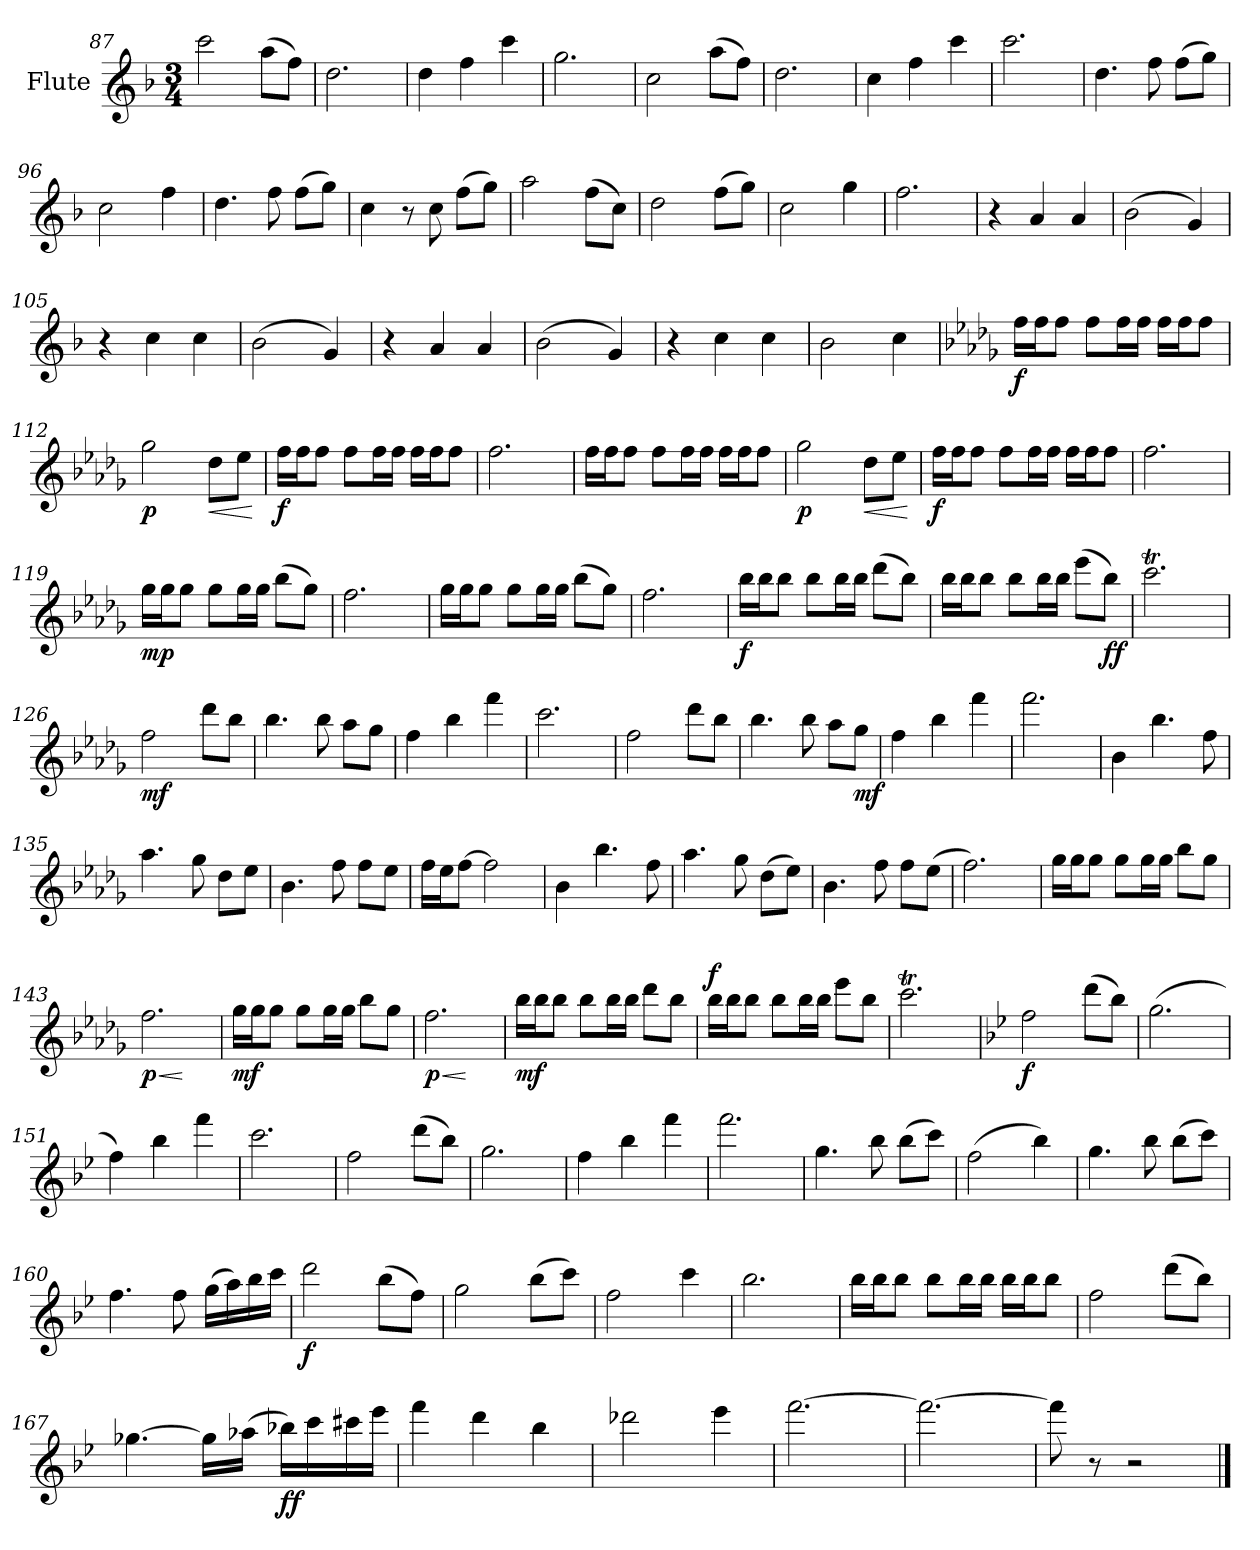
**kern	**dynam
*part1	*part1
*staff1	*staff1
*I"Flute	*
*I'Fl	*
*clefG2	*
*k[b-]	*
*F:	*
*M3/4	*
=87	=87
2ccc\	.
(8aa\L	.
8ff\J)	.
=88	=88
2.dd\	.
=89	=89
4dd\	.
4ff\	.
4ccc\	.
=90	=90
2.gg\	.
=91	=91
2cc\	.
(8aa\L	.
8ff\J)	.
=92	=92
2.dd\	.
=93	=93
4cc\	.
4ff\	.
4ccc\	.
=94	=94
2.ccc\	.
=95	=95
4.dd\	.
8ff\	.
(8ff\L	.
8gg\J)	.
!!LO:LB:g=z
=96	=96
2cc\	.
4ff\	.
=97	=97
4.dd\	.
8ff\	.
(8ff\L	.
8gg\J)	.
=98	=98
4cc\	.
8r	.
8cc\	.
(8ff\L	.
8gg\J)	.
=99	=99
2aa\	.
(8ff\L	.
8cc\J)	.
=100	=100
2dd\	.
(8ff\L	.
8gg\J)	.
=101	=101
2cc\	.
4gg\	.
=102	=102
2.ff\	.
=103	=103
4r	.
4a/	.
4a/	.
=104	=104
(2b-\	.
4g/)	.
=105	=105
4r	.
4cc\	.
4cc\	.
=106	=106
(2b-\	.
4g/)	.
=107	=107
4r	.
4a/	.
4a/	.
!!LO:LB:g=z
=108	=108
(2b-\	.
4g/)	.
=109	=109
4r	.
4cc\	.
4cc\	.
=110	=110
2b-\	.
4cc\	.
=111	=111
*k[b-e-a-d-g-]	*
*D-:	*
!	!LO:DY:b
16ff\LL	f
16ff\J	.
8ff\J	.
8ff\L	.
16ff\L	.
16ff\JJ	.
16ff\LL	.
16ff\J	.
8ff\J	.
=112	=112
!	!LO:DY:b
2gg-\	p
!	!LO:HP:b
8dd-\L	<
8ee-\J	.
.	[
=113	=113
!	!LO:DY:b
16ff\LL	f
16ff\J	.
8ff\J	.
8ff\L	.
16ff\L	.
16ff\JJ	.
16ff\LL	.
16ff\J	.
8ff\J	.
=114	=114
2.ff\	.
!!LO:LB:g=z
=115	=115
16ff\LL	.
16ff\J	.
8ff\J	.
8ff\L	.
16ff\L	.
16ff\JJ	.
16ff\LL	.
16ff\J	.
8ff\J	.
=116	=116
!	!LO:DY:b
2gg-\	p
!	!LO:HP:b
8dd-\L	<
8ee-\J	.
.	[
=117	=117
!	!LO:DY:b
16ff\LL	f
16ff\J	.
8ff\J	.
8ff\L	.
16ff\L	.
16ff\JJ	.
16ff\LL	.
16ff\J	.
8ff\J	.
=118	=118
2.ff\	.
=119	=119
!	!LO:DY:b
16gg-\LL	mp
16gg-\J	.
8gg-\J	.
8gg-\L	.
16gg-\L	.
16gg-\JJ	.
(8bb-\L	.
8gg-\J)	.
=120	=120
2.ff\	.
!!LO:LB:g=z
=121	=121
16gg-\LL	.
16gg-\J	.
8gg-\J	.
8gg-\L	.
16gg-\L	.
16gg-\JJ	.
(8bb-\L	.
8gg-\J)	.
=122	=122
2.ff\	.
=123	=123
!	!LO:DY:b
16bb-\LL	f
16bb-\J	.
8bb-\J	.
8bb-\L	.
16bb-\L	.
16bb-\JJ	.
(8ddd-\L	.
8bb-\J)	.
=124	=124
16bb-\LL	.
16bb-\J	.
8bb-\J	.
8bb-\L	.
16bb-\L	.
16bb-\JJ	.
(8eee-\L	.
!	!LO:DY:b
8bb-\J)	ff
=125	=125
2.ccct\	.
=126	=126
!	!LO:DY:b
2ff\	mf
8ddd-\L	.
8bb-\J	.
=127	=127
4.bb-\	.
8bb-\	.
8aa-\L	.
8gg-\J	.
=128	=128
4ff\	.
4bb-\	.
4fff\	.
!!LO:LB:g=z
=129	=129
2.ccc\	.
=130	=130
2ff\	.
8ddd-\L	.
8bb-\J	.
=131	=131
4.bb-\	.
8bb-\	.
8aa-\L	.
!	!LO:DY:b
8gg-\J	mf
=132	=132
4ff\	.
4bb-\	.
4fff\	.
=133	=133
2.fff\	.
=134	=134
4b-\	.
4.bb-\	.
8ff\	.
=135	=135
4.aa-\	.
8gg-\	.
8dd-\L	.
8ee-\J	.
=136	=136
4.b-\	.
8ff\	.
8ff\L	.
8ee-\J	.
=137	=137
16ff\LL	.
16ee-\J	.
[8ff\J	.
2ff\]	.
=138	=138
4b-\	.
4.bb-\	.
8ff\	.
!!LO:LB:g=z
=139	=139
4.aa-\	.
8gg-\	.
(8dd-\L	.
8ee-\J)	.
=140	=140
4.b-\	.
8ff\	.
8ff\L	.
(8ee-\J	.
=141	=141
2.ff\)	.
=142	=142
16gg-\LL	.
16gg-\J	.
8gg-\J	.
8gg-\L	.
16gg-\L	.
16gg-\JJ	.
8bb-\L	.
8gg-\J	.
=143	=143
!	!LO:HP:b
!	!LO:DY:n=1:b
2.ff\	< p
.	[
=144	=144
!	!LO:DY:b
16gg-\LL	mf
16gg-\J	.
8gg-\J	.
8gg-\L	.
16gg-\L	.
16gg-\JJ	.
8bb-\L	.
8gg-\J	.
=145	=145
!	!LO:HP:b
!	!LO:DY:n=1:b
2.ff\	< p
.	[
=146	=146
!	!LO:DY:b
16bb-\LL	mf
16bb-\J	.
8bb-\J	.
8bb-\L	.
16bb-\L	.
16bb-\JJ	.
8ddd-\L	.
8bb-\J	.
!!LO:LB:g=z
=147	=147
!	!LO:DY:a
16bb-\LL	f
16bb-\J	.
8bb-\J	.
8bb-\L	.
16bb-\L	.
16bb-\JJ	.
8eee-\L	.
8bb-\J	.
=148	=148
2.ccct\	.
=149	=149
*k[b-e-]	*
*B-:	*
!	!LO:DY:b
2ff\	f
(8ddd\L	.
8bb-\J)	.
=150	=150
(2.gg\	.
=151	=151
4ff\)	.
4bb-\	.
4fff\	.
=152	=152
2.ccc\	.
=153	=153
2ff\	.
(8ddd\L	.
8bb-\J)	.
=154	=154
2.gg\	.
=155	=155
4ff\	.
4bb-\	.
4fff\	.
=156	=156
2.fff\	.
!!LO:LB:g=z
=157	=157
4.gg\	.
8bb-\	.
(8bb-\L	.
8ccc\J)	.
=158	=158
(2ff\	.
4bb-\)	.
=159	=159
4.gg\	.
8bb-\	.
(8bb-\L	.
8ccc\J)	.
=160	=160
4.ff\	.
8ff\	.
(16gg\LL	.
16aa\)	.
16bb-\	.
16ccc\JJ	.
=161	=161
!	!LO:DY:b
2ddd\	f
(8bb-\L	.
8ff\J)	.
=162	=162
2gg\	.
(8bb-\L	.
8ccc\J)	.
=163	=163
2ff\	.
4ccc\	.
=164	=164
2.bb-\	.
=165	=165
16bb-\LL	.
16bb-\J	.
8bb-\J	.
8bb-\L	.
16bb-\L	.
16bb-\JJ	.
16bb-\LL	.
16bb-\J	.
8bb-\J	.
!!LO:LB:g=z
=166	=166
2ff\	.
(8ddd\L	.
8bb-\J)	.
=167	=167
[4.gg-X\	.
16gg-\LL]	.
(16aa-X\JJ	.
!	!LO:DY:b
16bb-X\LL)	ff
16ccc\	.
16ccc#X\	.
16eee-\JJ	.
=168	=168
4fff\	.
4ddd\	.
4bb-\	.
=169	=169
2ddd-X\	.
4eee-\	.
=170	=170
[2.fff\	.
=171	=171
2.fff\_	.
=172	=172
8fff\]	.
8r	.
2r	.
==	==
*-	*-
